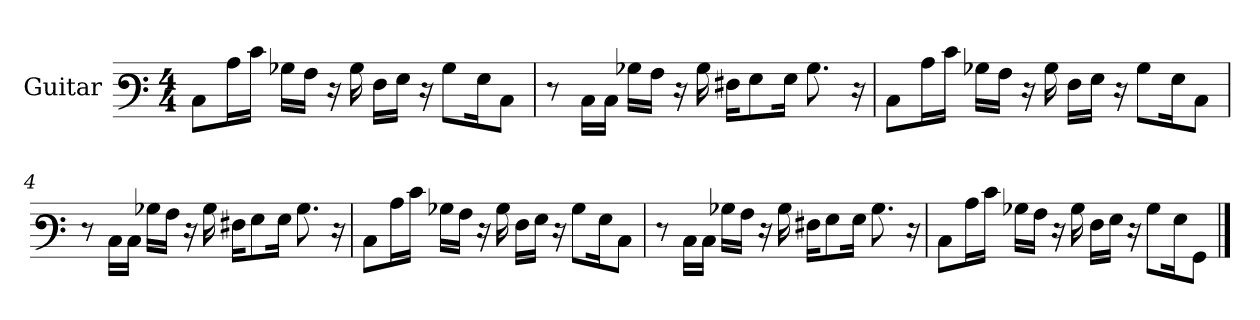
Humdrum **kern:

**kern
*part1
*staff1
*I"Guitar
*I'Guit.
*stria6
*
*k[]
*M4/4
*MM112
=1
8C\L
16c\L
16e\JJ
16B-\LL
16A\JJ
16r
16B-\
16F\LL
16G\JJ
16r
8B-\L
16G\K
8C\J
=2
8r
16C\LL
16C\JJ
16B-\LL
16A\JJ
16r
16B-\
16F#\KL
8G\
16G\Jk
8.B-\
16r
=3
8C\L
16c\L
16e\JJ
16B-\LL
16A\JJ
16r
16B-\
16F\LL
16G\JJ
16r
8B-\L
16G\K
8C\J
=4
8r
16C\LL
16C\JJ
16B-\LL
16A\JJ
16r
16B-\
16F#\KL
8G\
16G\Jk
8.B-\
16r
=5
8C\L
16c\L
16e\JJ
16B-\LL
16A\JJ
16r
16B-\
16F\LL
16G\JJ
16r
8B-\L
16G\K
8C\J
=6
8r
16C\LL
16C\JJ
16B-\LL
16A\JJ
16r
16B-\
16F#\KL
8G\
16G\Jk
8.B-\
16r
=7
8C\L
16c\L
16e\JJ
16B-\LL
16A\JJ
16r
16B-\
16F\LL
16G\JJ
16r
8B-\L
16G\K
8GG\J
==
*-
